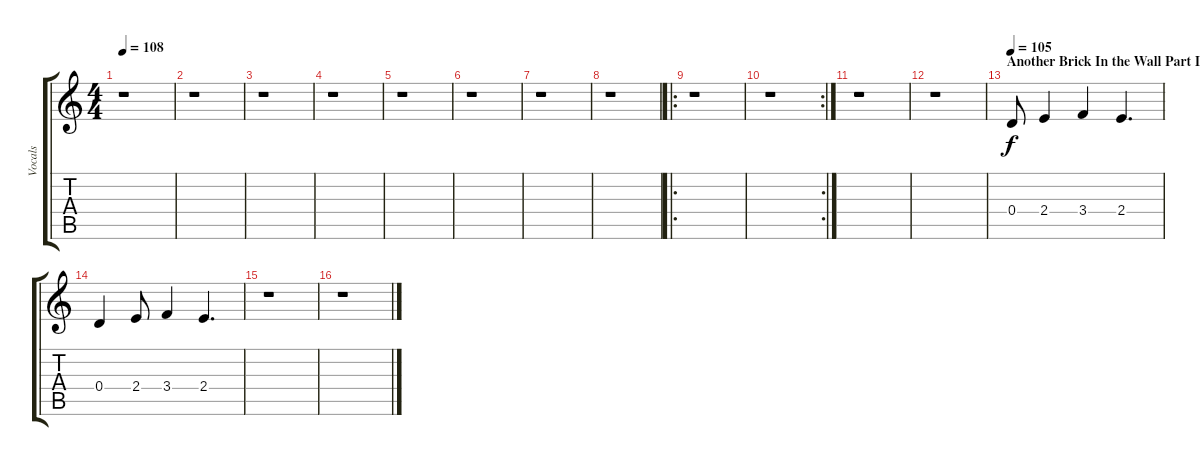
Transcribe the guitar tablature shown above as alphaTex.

\track ("Vocals" "Vocals") {instrument acousticguitarsteel}
\staff {score tabs}
\tuning (E4 B3 G3 D3 A2 E2) {hide}
\ts (4 4)
\tempo 108
\clef g2
\ks c
r.1{dy f} |
r.1 |
r.1 |
r.1 |
r.1 |
r.1 |
r.1 |
r.1 |
\ro
r.1 |
\rc 2
r.1 |
r.1 |
r.1 |
\section ("" "Another Brick In the Wall Part II")
\tempo 105
0.4.8 2.4.4 3.4.4 2.4.4{d} |
0.4.4 2.4.8 3.4.4 2.4.4{d} |
r.1 |
r.1
